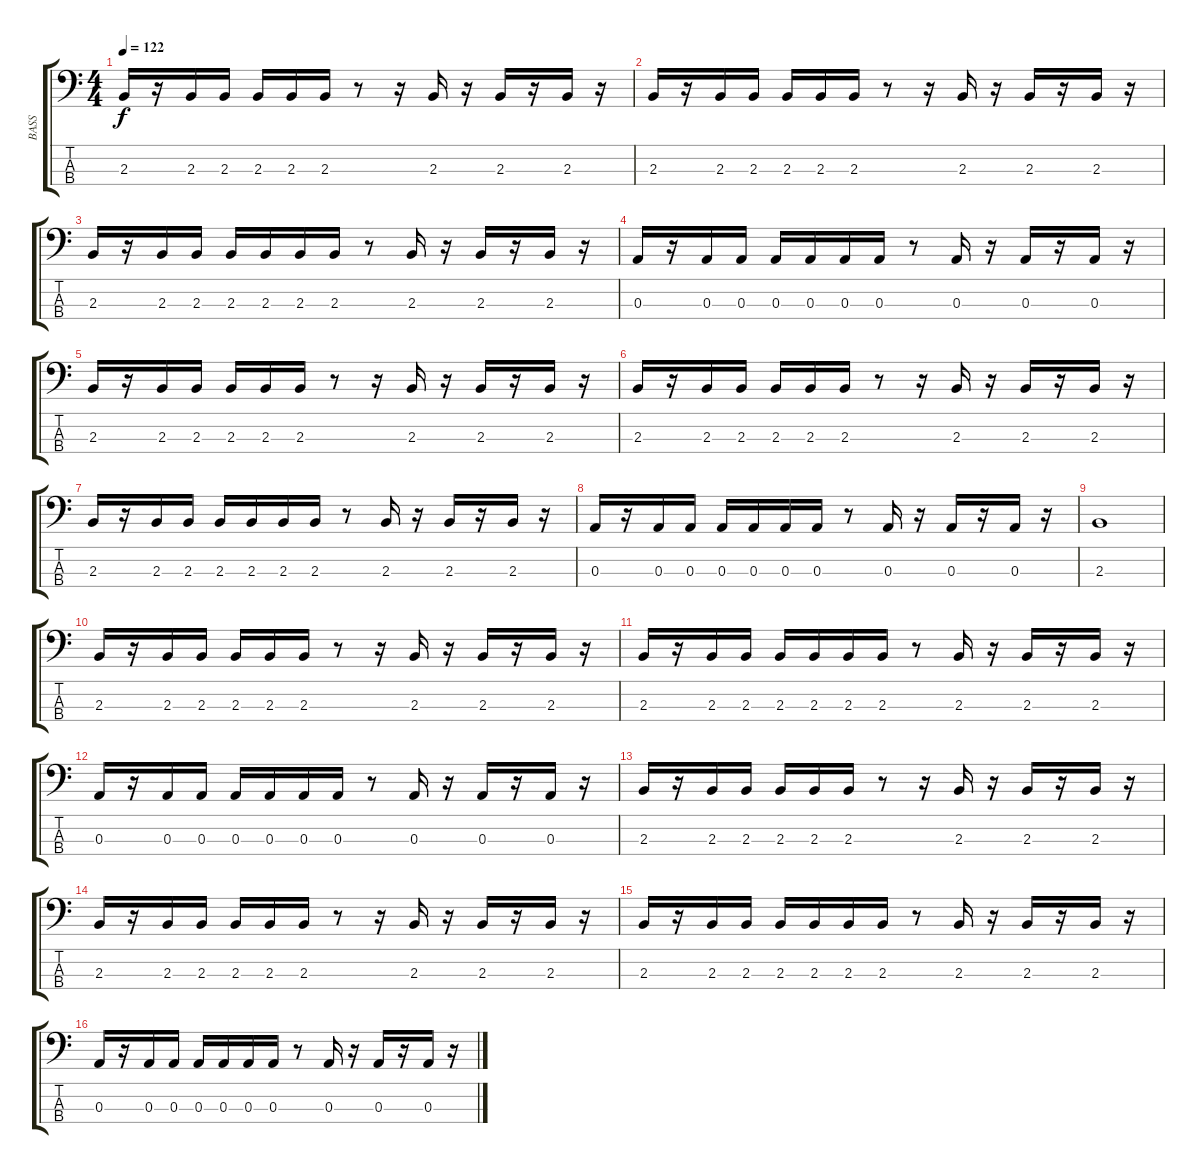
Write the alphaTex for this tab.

\track ("BASS" "BASS") {instrument electricbassfinger}
\staff {score tabs}
\tuning (G2 D2 A1 E1) {hide}
\ts (4 4)
\tempo 122
\clef f4
\ks c
2.3.16{dy f} r.16 2.3.16 2.3.16 2.3.16 2.3.16 2.3.16 r.8 r.16 2.3.16 r.16 2.3.16 r.16 2.3.16 r.16 |
2.3.16 r.16 2.3.16 2.3.16 2.3.16 2.3.16 2.3.16 r.8 r.16 2.3.16 r.16 2.3.16 r.16 2.3.16 r.16 |
2.3.16 r.16 2.3.16 2.3.16 2.3.16 2.3.16 2.3.16 2.3.16 r.8 2.3.16 r.16 2.3.16 r.16 2.3.16 r.16 |
0.3.16 r.16 0.3.16 0.3.16 0.3.16 0.3.16 0.3.16 0.3.16 r.8 0.3.16 r.16 0.3.16 r.16 0.3.16 r.16 |
2.3.16 r.16 2.3.16 2.3.16 2.3.16 2.3.16 2.3.16 r.8 r.16 2.3.16 r.16 2.3.16 r.16 2.3.16 r.16 |
2.3.16 r.16 2.3.16 2.3.16 2.3.16 2.3.16 2.3.16 r.8 r.16 2.3.16 r.16 2.3.16 r.16 2.3.16 r.16 |
2.3.16 r.16 2.3.16 2.3.16 2.3.16 2.3.16 2.3.16 2.3.16 r.8 2.3.16 r.16 2.3.16 r.16 2.3.16 r.16 |
0.3.16 r.16 0.3.16 0.3.16 0.3.16 0.3.16 0.3.16 0.3.16 r.8 0.3.16 r.16 0.3.16 r.16 0.3.16 r.16 |
2.3.1 |
2.3.16 r.16 2.3.16 2.3.16 2.3.16 2.3.16 2.3.16 r.8 r.16 2.3.16 r.16 2.3.16 r.16 2.3.16 r.16 |
2.3.16 r.16 2.3.16 2.3.16 2.3.16 2.3.16 2.3.16 2.3.16 r.8 2.3.16 r.16 2.3.16 r.16 2.3.16 r.16 |
0.3.16 r.16 0.3.16 0.3.16 0.3.16 0.3.16 0.3.16 0.3.16 r.8 0.3.16 r.16 0.3.16 r.16 0.3.16 r.16 |
2.3.16 r.16 2.3.16 2.3.16 2.3.16 2.3.16 2.3.16 r.8 r.16 2.3.16 r.16 2.3.16 r.16 2.3.16 r.16 |
2.3.16 r.16 2.3.16 2.3.16 2.3.16 2.3.16 2.3.16 r.8 r.16 2.3.16 r.16 2.3.16 r.16 2.3.16 r.16 |
2.3.16 r.16 2.3.16 2.3.16 2.3.16 2.3.16 2.3.16 2.3.16 r.8 2.3.16 r.16 2.3.16 r.16 2.3.16 r.16 |
0.3.16 r.16 0.3.16 0.3.16 0.3.16 0.3.16 0.3.16 0.3.16 r.8 0.3.16 r.16 0.3.16 r.16 0.3.16 r.16
